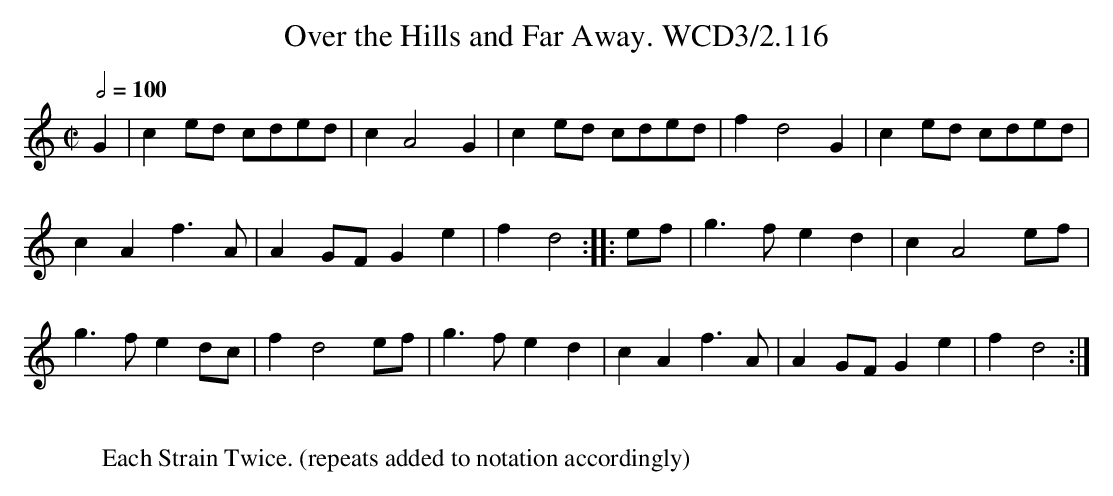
X:1
T:Over the Hills and Far Away. WCD3/2.116
M:C|
L:1/8
Q:1/2=100
K:C
G2|c2ed cded|c2 A4 G2|c2ed cded|f2 d4 G2|c2ed cded|
c2A2 f3A|A2GF G2e2|f2d4::ef|g3f e2d2|c2 A4 ef|
g3f e2dc|f2 d4 ef|g3f e2d2|c2A2 f3 A|A2GF G2e2|f2d4:|
W:
W:Each Strain Twice. (repeats added to notation accordingly)
